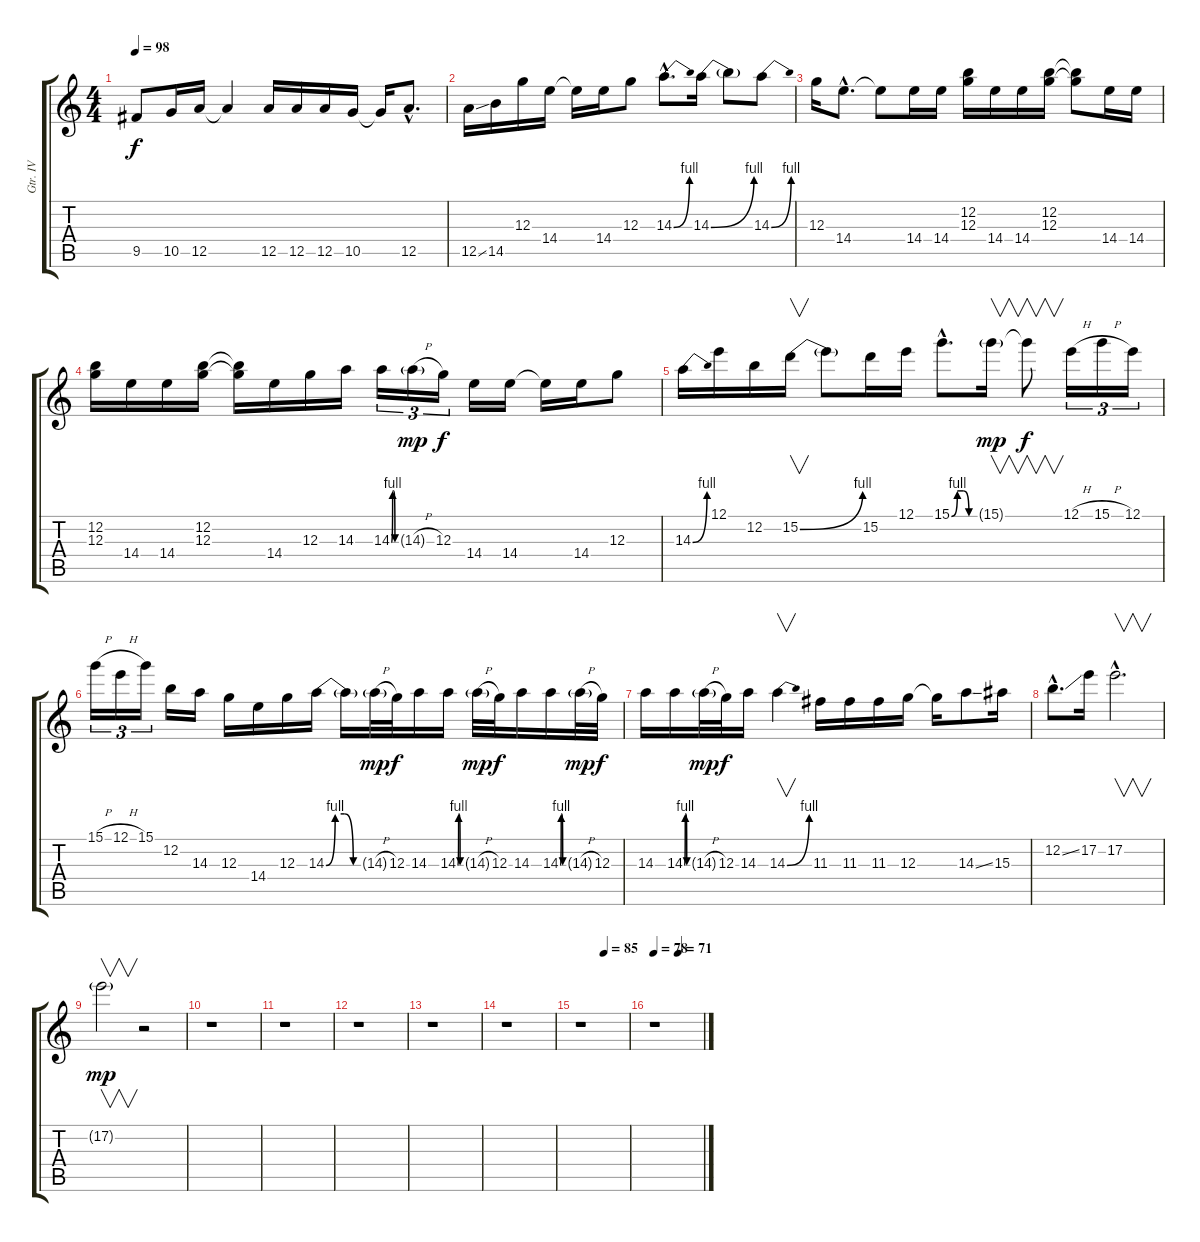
\track ("Gtr. IV" "Gtr. IV") {instrument distortionguitar}
\staff {score tabs}
\tuning (E4 B3 G3 D3 A2 E2) {hide}
\ts (4 4)
\tempo 98
\clef g2
\ks c
9.5.8{dy f} 10.5.16 12.5.16 12.5{t}.4 12.5.16 12.5.16 12.5.16 10.5.16 10.5{t}.16 12.5{hac}.8{d} |
12.5{ss}.16 14.5.16 12.3.16 14.4.16 14.4{t}.16 14.4.16 12.3.8 14.3{be (bend 0 0 60 4) hac}.8{d} 14.3{be (bend 0 0 60 4)}.16 14.3{t}.8 14.3{be (bend 0 0 60 4)}.8 |
12.3.16 14.4{hac}.8{d} 14.4{t}.8 14.4.16 14.4.16 (12.2 12.3).16 14.4.16 14.4.16 (12.2 12.3).16 (12.2{t} 12.3{t}).8 14.4.16 14.4.16 |
(12.2 12.3).16 14.4.16 14.4.16 (12.2 12.3).16 (12.2{t} 12.3{t}).16 14.4.16 12.3.16 14.3.16 14.3{be (custom 0 0 15 4 30 4 45 0 60 0)}.16{tu (3 2)} 14.3{h g}.16{tu (3 2) dy mp} 12.3.16{tu (3 2) dy f} 14.4.16 14.4.16 14.4{t}.16 14.4.16 12.3.8 |
14.3{be (bend 0 0 60 4)}.16 12.1.16 12.2.16 15.2{be (bend 0 0 60 4)}.16{v} 15.2{t}.8 15.2.16 12.1.16 15.1{be (custom 0 0 15 4 30 4 45 0 60 0) hac}.8{d} 15.1{g}.16{v dy mp} 15.1{t}.8{v dy f} 12.1{h}.16{tu (3 2)} 15.1{h}.16{tu (3 2)} 12.1.16{tu (3 2)} |
15.1{h}.16{tu (3 2)} 12.1{h}.16{tu (3 2)} 15.1.16{tu (3 2)} 12.2.16 14.3.16 12.3.16 14.4.16 12.3.16 14.3{be (custom 0 0 15 4 30 4 45 0 60 0)}.16 14.3{t}.16 14.3{h g}.32{dy mp} 12.3.32{dy f} 14.3.16 14.3{be (custom 0 0 15 4 30 4 45 0 60 0)}.16 14.3{h g}.32{dy mp} 12.3.32{dy f} 14.3.16 14.3{be (custom 0 0 15 4 30 4 45 0 60 0)}.16 14.3{h g}.32{dy mp} 12.3.32{dy f} |
14.3.16 14.3{be (custom 0 0 15 4 30 4 45 0 60 0)}.16 14.3{h g}.32{dy mp} 12.3.32{dy f} 14.3.16 14.3{be (bend 0 0 60 4)}.4{v} 11.3.16 11.3.16 11.3.16 12.3.16 12.3{t}.16 14.3{ss}.8 15.3.16 |
12.2{ss hac}.8{d} 17.2.16 17.2{hac}.2{v d} |
17.2{g}.2{v dy mp} r.2 |
r.1 |
r.1 |
r.1 |
r.1 |
r.1 |
\tempo (85 0.5)
r.1 |
\tempo 78
\tempo (71 0.5)
r.1
